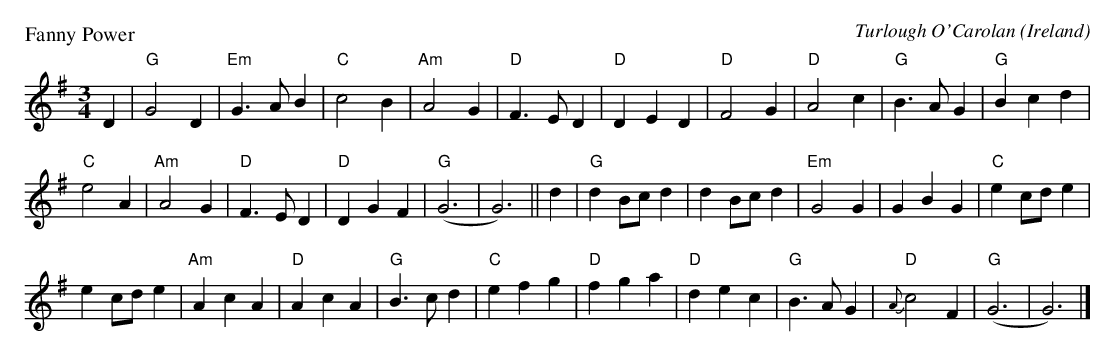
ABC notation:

X:1
P:Fanny Power
O:Ireland
M:3/4
L:1/4
C:Turlough O'Carolan
K:G
D |\
"G"G2 D|"Em"G>A B|"C"c2 B|"Am"A2 G|"D"F>E D|"D"DE D|"D"F2 G|"D"A2 c|\
"G"B>A G|"G"B cd|
"C"e2 A|"Am"A2 G|\
"D"F>E D|"D"DG F|"G"(G3|G3) ||\
d|\
"G"d B/c/ d|d B/c/ d|\
"Em"G2 G|GB G|"C" e c/d/ e|
e c/d/ e| \
"Am"Ac A|"D"Ac A| \
"G"B>c d|"C"ef g|"D"fg a|"D"d ec|"G"B>A G|"D"{A}c2 F|"G"(G3 |G3) |]
